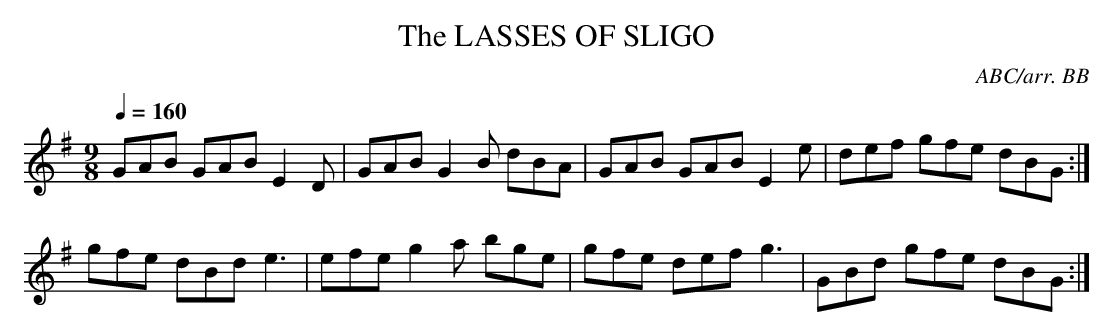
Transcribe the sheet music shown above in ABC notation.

X:1
T:LASSES OF SLIGO, The
C:ABC/arr. BB
Q:1/4=160
L:1/8
M:9/8
K:G
GAB GAB E2D|GAB G2B dBA|GAB GAB E2e|def gfe dBG :|
gfe dBd e3|efe g2a bge|gfe def g3|GBd gfe dBG :|
